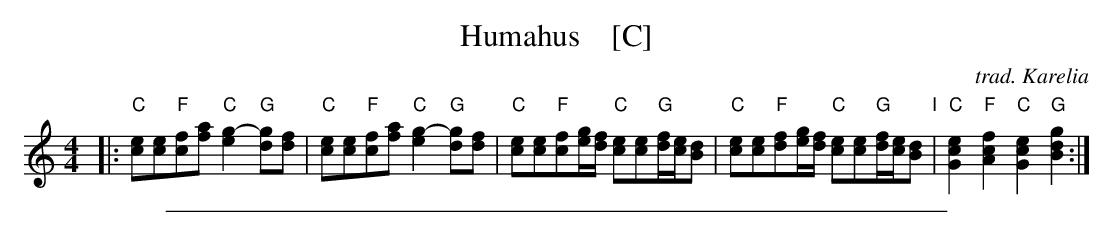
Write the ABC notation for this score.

X:1
T: Humahus    [C]
O: trad. Karelia
M: 4/4
L: 1/8
K: C
|:\
"C"[ec][ec]"F"[fc][af] "C"[g2e2]-"G"[gd][fd] |\
"C"[ec][ec]"F"[fc][af] "C"[g2e2]-"G"[gd][fd] |\
"C"[ec][ec]"F"[fc][g/e/][f/d/] "C"[ec][ec]"G"[f/d/][e/c/][dB] |\
"C"[ec][ec]"F"[fd][g/e/][f/d/] "C"[ec][ec]"G"[f/d/][e/c/][dB] "I"|\
"C"[e2c2G2]"F"[f2c2A2] "C"[e2c2G2]"G"[g2d2B2] :|
